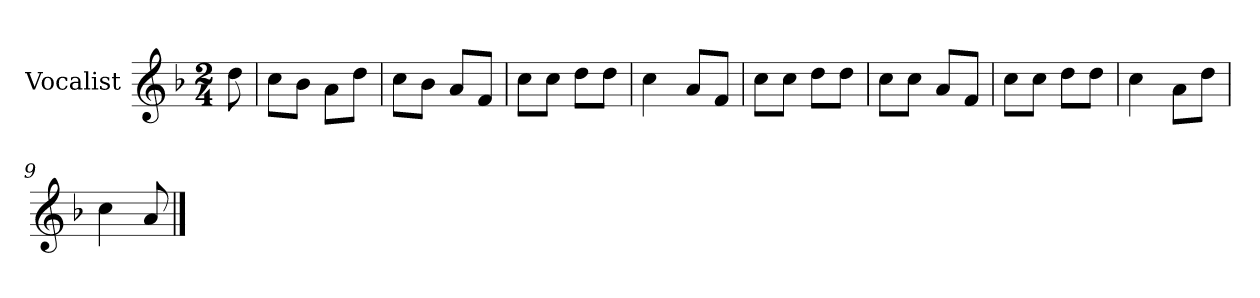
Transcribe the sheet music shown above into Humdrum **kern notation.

**kern
*part1
*staff1
*I"Vocalist
*k[b-]
*F:
*M2/4
=
8dd
=1
8ccL
8b-J
8aL
8ddJ
=2
8ccL
8b-J
8aL
8fJ
=3
8ccL
8ccJ
8ddL
8ddJ
=4
4cc
8aL
8fJ
=5
8ccL
8ccJ
8ddL
8ddJ
=6
8ccL
8ccJ
8aL
8fJ
=7
8ccL
8ccJ
8ddL
8ddJ
=8
4cc
8aL
8ddJ
=9
4cc
8a
==
*-
